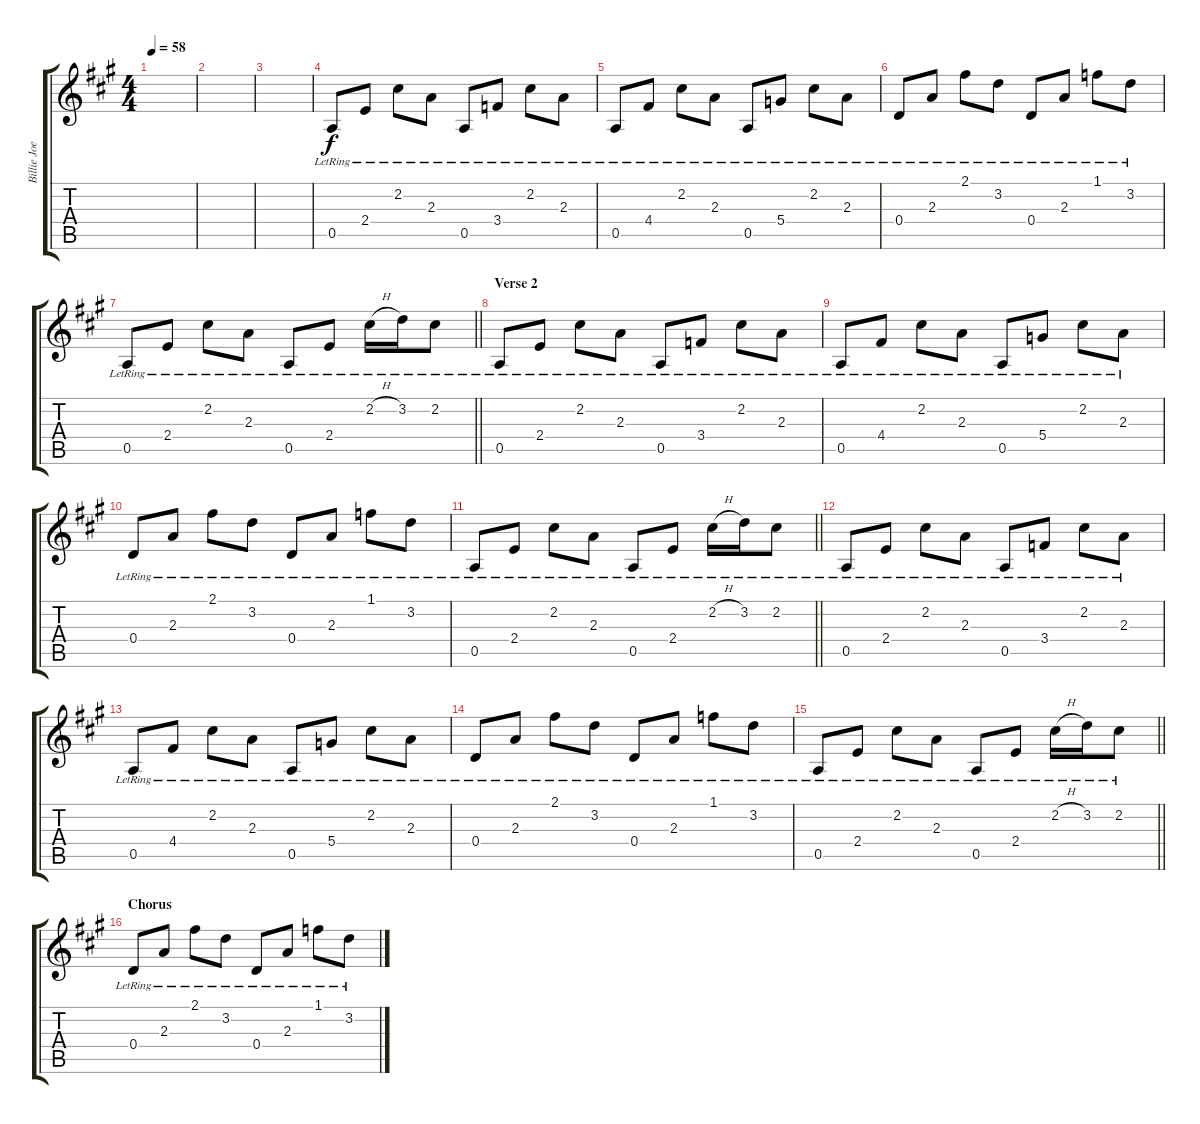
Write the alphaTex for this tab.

\track ("Billie Joe Rhthym" "Billie Joe") {instrument electricguitarclean}
\staff {score tabs}
\tuning (E4 B3 G3 D3 A2 E2) {hide}
\ts (4 4)
\tempo 58
\clef g2
\ks a
|
|
|
0.5{lr}.8{instrument electricguitarclean} 2.4{lr}.8 2.2{lr}.8 2.3{lr}.8 0.5{lr}.8 3.4{lr}.8 2.2{lr}.8 2.3{lr}.8 |
0.5{lr}.8 4.4{lr}.8 2.2{lr}.8 2.3{lr}.8 0.5{lr}.8 5.4{lr}.8 2.2{lr}.8 2.3{lr}.8 |
0.4{lr}.8 2.3{lr}.8 2.1{lr}.8 3.2{lr}.8 0.4{lr}.8 2.3{lr}.8 1.1{lr}.8 3.2{lr}.8 |
\barLineRight lightlight
0.5{lr}.8 2.4{lr}.8 2.2{lr}.8 2.3{lr}.8 0.5{lr}.8 2.4{lr}.8 2.2{h lr}.16 3.2{lr}.16 2.2{lr}.8 |
\section ("" "Verse 2")
0.5{lr}.8 2.4{lr}.8 2.2{lr}.8 2.3{lr}.8 0.5{lr}.8 3.4{lr}.8 2.2{lr}.8 2.3{lr}.8 |
0.5{lr}.8 4.4{lr}.8 2.2{lr}.8 2.3{lr}.8 0.5{lr}.8 5.4{lr}.8 2.2{lr}.8 2.3{lr}.8 |
0.4{lr}.8 2.3{lr}.8 2.1{lr}.8 3.2{lr}.8 0.4{lr}.8 2.3{lr}.8 1.1{lr}.8 3.2{lr}.8 |
\barLineRight lightlight
0.5{lr}.8 2.4{lr}.8 2.2{lr}.8 2.3{lr}.8 0.5{lr}.8 2.4{lr}.8 2.2{h lr}.16 3.2{lr}.16 2.2{lr}.8 |
0.5{lr}.8 2.4{lr}.8 2.2{lr}.8 2.3{lr}.8 0.5{lr}.8 3.4{lr}.8 2.2{lr}.8 2.3{lr}.8 |
0.5{lr}.8 4.4{lr}.8 2.2{lr}.8 2.3{lr}.8 0.5{lr}.8 5.4{lr}.8 2.2{lr}.8 2.3{lr}.8 |
0.4{lr}.8 2.3{lr}.8 2.1{lr}.8 3.2{lr}.8 0.4{lr}.8 2.3{lr}.8 1.1{lr}.8 3.2{lr}.8 |
\barLineRight lightlight
0.5{lr}.8 2.4{lr}.8 2.2{lr}.8 2.3{lr}.8 0.5{lr}.8 2.4{lr}.8 2.2{h lr}.16 3.2{lr}.16 2.2{lr}.8 |
\section ("" "Chorus")
0.4{lr}.8 2.3{lr}.8 2.1{lr}.8 3.2{lr}.8 0.4{lr}.8 2.3{lr}.8 1.1{lr}.8 3.2{lr}.8
